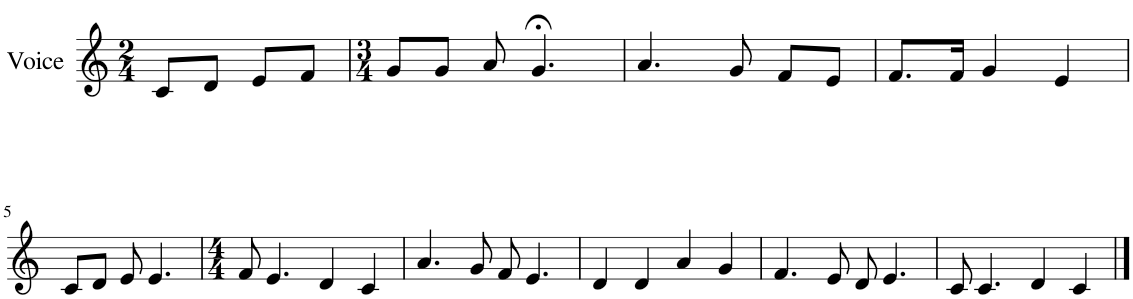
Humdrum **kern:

**kern
*part1
*staff1
*I"Voice
*clefG2
*k[]
*M2/4
=1
8c/L
8d/J
8e/L
8f/J
=2
*M3/4
8g/L
8g/J
8a/
4.g;</
=3
4.a/
8g/
8f/L
8e/J
=4
8.f/L
16f/Jk
4g/
4e/
!!LO:LB:g=z
=5
8c/L
8d/J
8e/
4.e/
=6
*M4/4
8f/
4.e/
4d/
4c/
=7
4.a/
8g/
8f/
4.e/
=8
4d/
4d/
4a/
4g/
=9
4.f/
8e/
8d/
4.e/
=10
8c/
4.c/
4d/
4c/
==
*-
